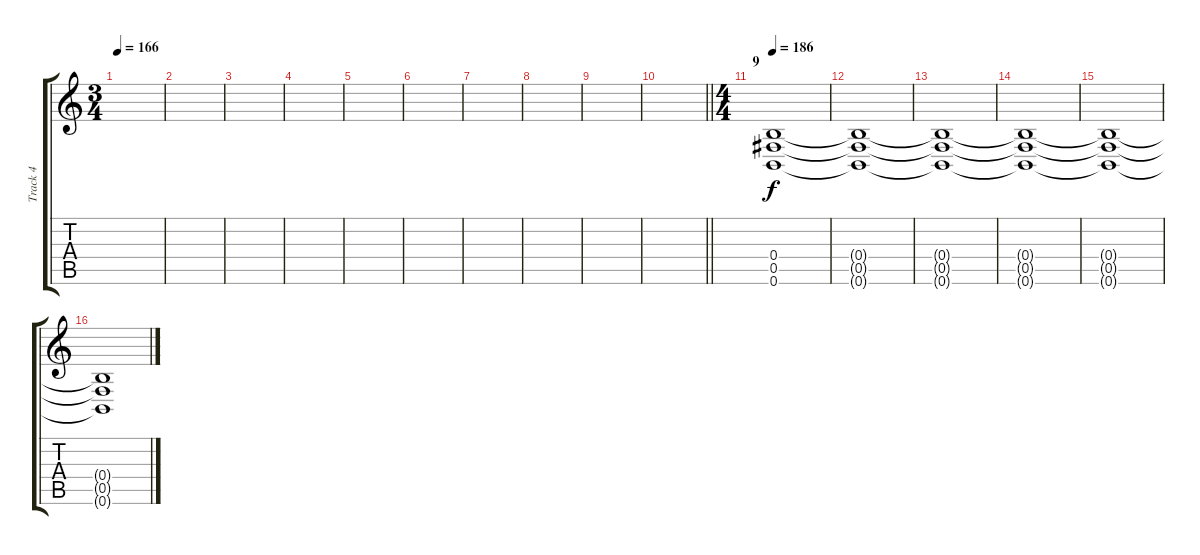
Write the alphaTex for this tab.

\track ("Track 4" "Track 4") {instrument distortionguitar}
\staff {score tabs}
\tuning (Db4 Ab3 E3 B2 Gb2 B1) {hide}
\ts (3 4)
\tempo 166
\clef g2
\ks c
|
|
|
|
|
|
|
|
|
\barLineRight lightlight
|
\ts (4 4)
\section ("" "9")
\tempo 186
(0.4 0.5 0.6).1 |
(0.4{t} 0.5{t} 0.6{t}).1 |
(0.4{t} 0.5{t} 0.6{t}).1 |
(0.4{t} 0.5{t} 0.6{t}).1 |
(0.4{t} 0.5{t} 0.6{t}).1 |
(0.4{t} 0.5{t} 0.6{t}).1
